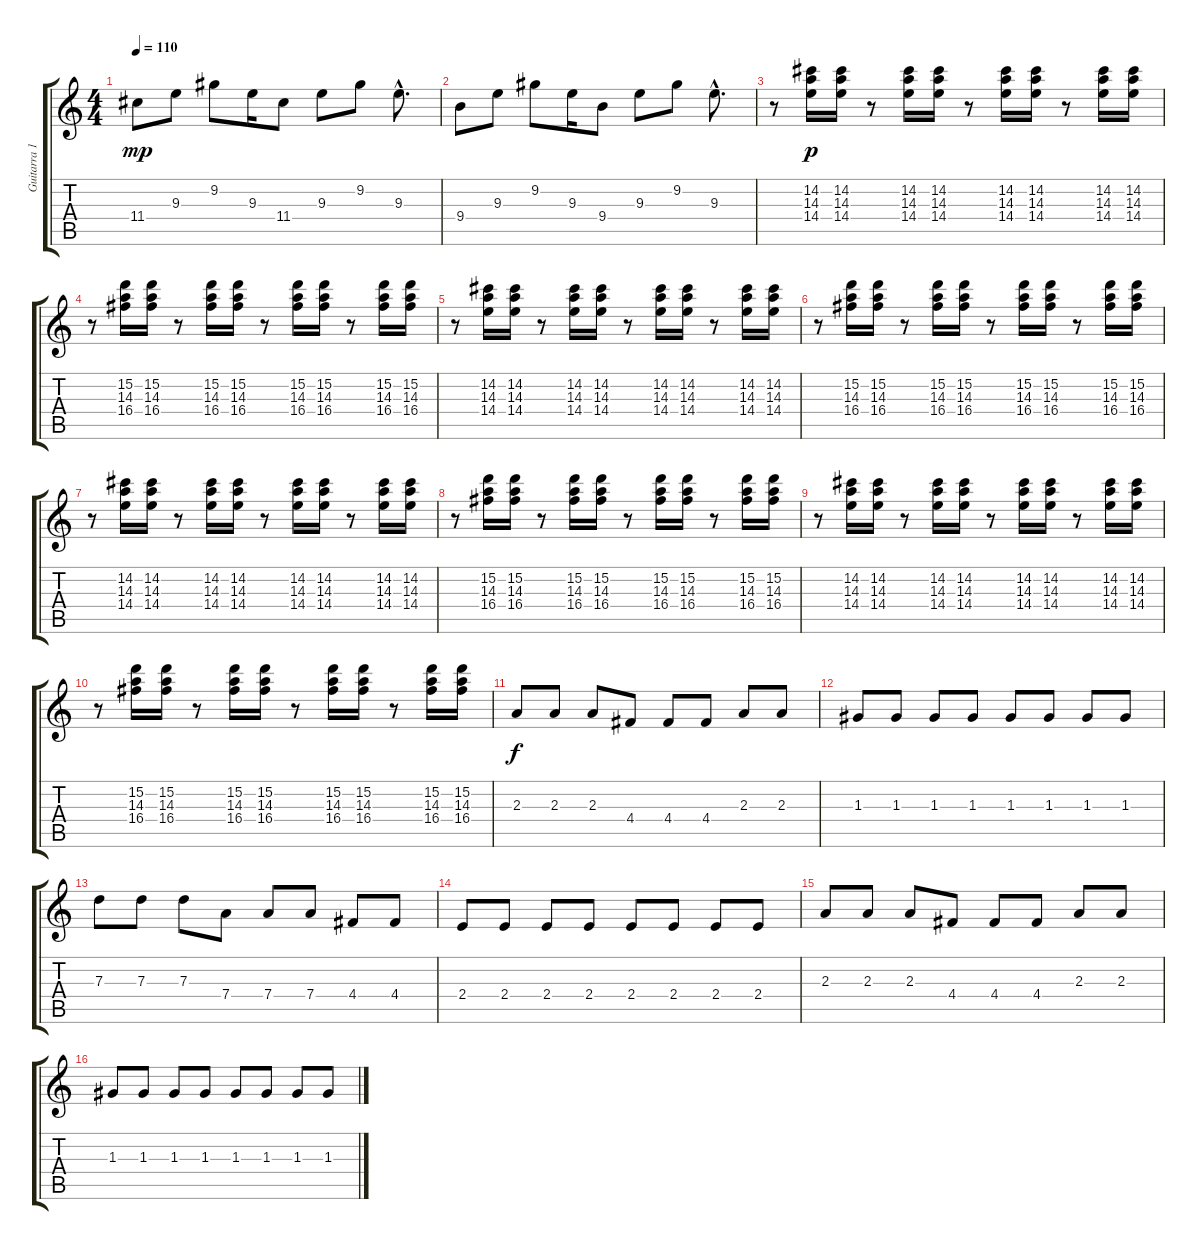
\track ("Guitarra 1" "Guitarra 1") {instrument distortionguitar}
\staff {score tabs}
\tuning (E4 B3 G3 D3 A2 E2) {hide}
\ts (4 4)
\tempo 110
\clef g2
\ks c
11.4.8{dy mp} 9.3.8 9.2.8 9.3.16 11.4.8 9.3.8 9.2.8 9.3{hac}.8{d} |
9.4.8 9.3.8 9.2.8 9.3.16 9.4.8 9.3.8 9.2.8 9.3{hac}.8{d} |
r.8 (14.2 14.3 14.4).16{dy p} (14.2 14.3 14.4).16 r.8 (14.2 14.3 14.4).16 (14.2 14.3 14.4).16 r.8 (14.2 14.3 14.4).16 (14.2 14.3 14.4).16 r.8 (14.2 14.3 14.4).16 (14.2 14.3 14.4).16 |
r.8 (15.2 14.3 16.4).16 (15.2 14.3 16.4).16 r.8 (15.2 14.3 16.4).16 (15.2 14.3 16.4).16 r.8 (15.2 14.3 16.4).16 (15.2 14.3 16.4).16 r.8 (15.2 14.3 16.4).16 (15.2 14.3 16.4).16 |
r.8 (14.2 14.3 14.4).16 (14.2 14.3 14.4).16 r.8 (14.2 14.3 14.4).16 (14.2 14.3 14.4).16 r.8 (14.2 14.3 14.4).16 (14.2 14.3 14.4).16 r.8 (14.2 14.3 14.4).16 (14.2 14.3 14.4).16 |
r.8 (15.2 14.3 16.4).16 (15.2 14.3 16.4).16 r.8 (15.2 14.3 16.4).16 (15.2 14.3 16.4).16 r.8 (15.2 14.3 16.4).16 (15.2 14.3 16.4).16 r.8 (15.2 14.3 16.4).16 (15.2 14.3 16.4).16 |
r.8 (14.2 14.3 14.4).16 (14.2 14.3 14.4).16 r.8 (14.2 14.3 14.4).16 (14.2 14.3 14.4).16 r.8 (14.2 14.3 14.4).16 (14.2 14.3 14.4).16 r.8 (14.2 14.3 14.4).16 (14.2 14.3 14.4).16 |
r.8 (15.2 14.3 16.4).16 (15.2 14.3 16.4).16 r.8 (15.2 14.3 16.4).16 (15.2 14.3 16.4).16 r.8 (15.2 14.3 16.4).16 (15.2 14.3 16.4).16 r.8 (15.2 14.3 16.4).16 (15.2 14.3 16.4).16 |
r.8 (14.2 14.3 14.4).16 (14.2 14.3 14.4).16 r.8 (14.2 14.3 14.4).16 (14.2 14.3 14.4).16 r.8 (14.2 14.3 14.4).16 (14.2 14.3 14.4).16 r.8 (14.2 14.3 14.4).16 (14.2 14.3 14.4).16 |
r.8 (15.2 14.3 16.4).16 (15.2 14.3 16.4).16 r.8 (15.2 14.3 16.4).16 (15.2 14.3 16.4).16 r.8 (15.2 14.3 16.4).16 (15.2 14.3 16.4).16 r.8 (15.2 14.3 16.4).16 (15.2 14.3 16.4).16 |
2.3.8{dy f} 2.3.8 2.3.8 4.4.8 4.4.8 4.4.8 2.3.8 2.3.8 |
1.3.8 1.3.8 1.3.8 1.3.8 1.3.8 1.3.8 1.3.8 1.3.8 |
7.3.8 7.3.8 7.3.8 7.4.8 7.4.8 7.4.8 4.4.8 4.4.8 |
2.4.8 2.4.8 2.4.8 2.4.8 2.4.8 2.4.8 2.4.8 2.4.8 |
2.3.8 2.3.8 2.3.8 4.4.8 4.4.8 4.4.8 2.3.8 2.3.8 |
1.3.8 1.3.8 1.3.8 1.3.8 1.3.8 1.3.8 1.3.8 1.3.8
